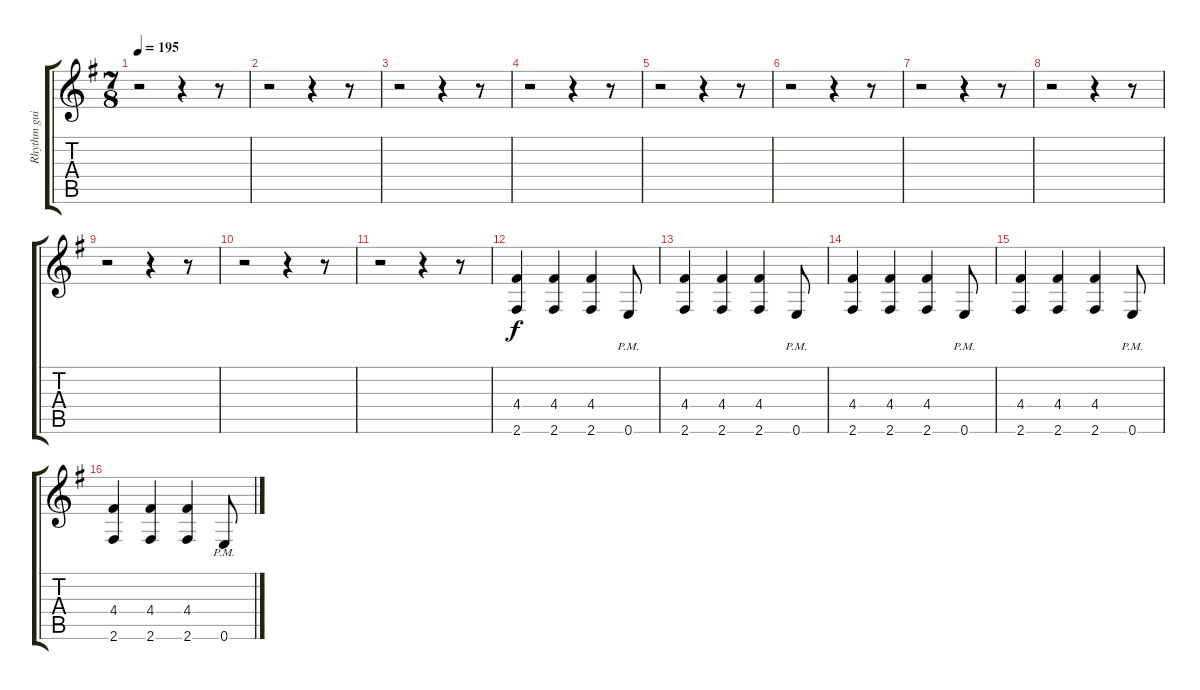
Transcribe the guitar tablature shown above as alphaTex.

\track ("Rhythm guitar" "Rhythm gui") {instrument distortionguitar}
\staff {score tabs}
\tuning (E4 B3 G3 D3 A2 E2) {hide}
\ts (7 8)
\tempo 195
\clef g2
\ks eminor
r.2{dy f} r.4 r.8 |
r.2 r.4 r.8 |
r.2 r.4 r.8 |
r.2 r.4 r.8 |
r.2 r.4 r.8 |
r.2 r.4 r.8 |
r.2 r.4 r.8 |
r.2 r.4 r.8 |
r.2 r.4 r.8 |
r.2 r.4 r.8 |
r.2 r.4 r.8 |
(4.4 2.6).4 (4.4 2.6).4 (4.4 2.6).4 0.6{pm}.8 |
(4.4 2.6).4 (4.4 2.6).4 (4.4 2.6).4 0.6{pm}.8 |
(4.4 2.6).4 (4.4 2.6).4 (4.4 2.6).4 0.6{pm}.8 |
(4.4 2.6).4 (4.4 2.6).4 (4.4 2.6).4 0.6{pm}.8 |
(4.4 2.6).4 (4.4 2.6).4 (4.4 2.6).4 0.6{pm}.8
